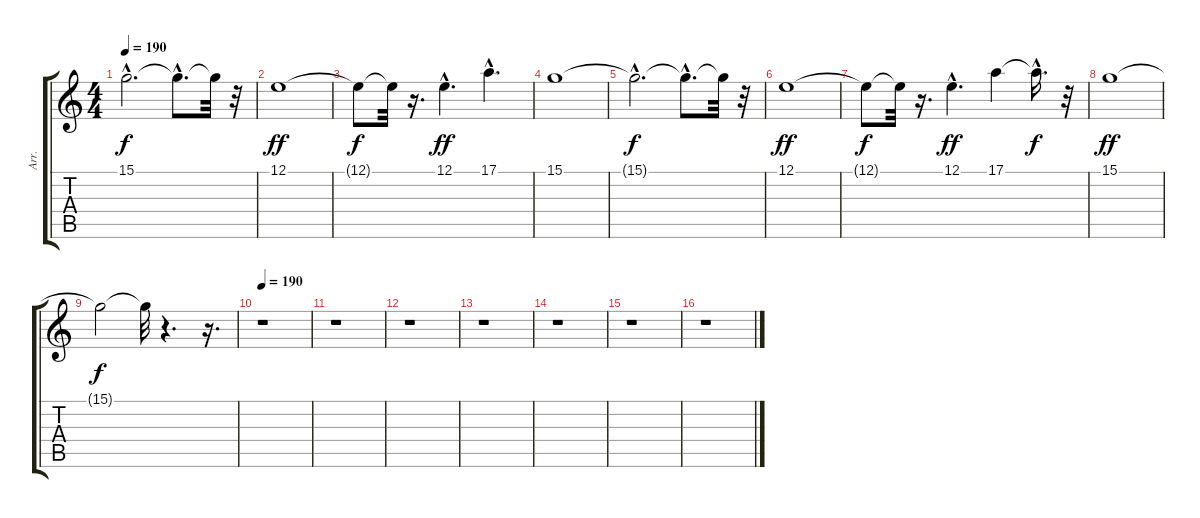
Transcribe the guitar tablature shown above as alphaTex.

\track ("Arr." "Arr.") {instrument piccolo}
\staff {score tabs}
\tuning (E4 B3 G3 D3 A2 E2) {hide}
\ts (4 4)
\tempo 190
\clef g2
\ks c
15.1{hac t}.2{d dy f} 15.1{hac t}.8{d} 15.1{t}.32 r.32 |
12.1.1{dy ff} |
12.1{t}.8{dy f} 12.1{t}.32 r.16{d} 12.1{hac}.4{d dy ff} 17.1{hac}.4{d} |
15.1.1 |
15.1{hac t}.2{d dy f} 15.1{hac t}.8{d} 15.1{t}.32 r.32 |
12.1.1{dy ff} |
12.1{t}.8{dy f} 12.1{t}.32 r.16{d} 12.1{hac}.4{d dy ff} 17.1.4 17.1{hac t}.16{d dy f} r.32 |
15.1.1{dy ff} |
15.1{t}.2{dy f} 15.1{t}.32 r.4{d} r.16{d} |
\tempo 190
r.1 |
r.1 |
r.1 |
r.1 |
r.1 |
r.1 |
r.1
